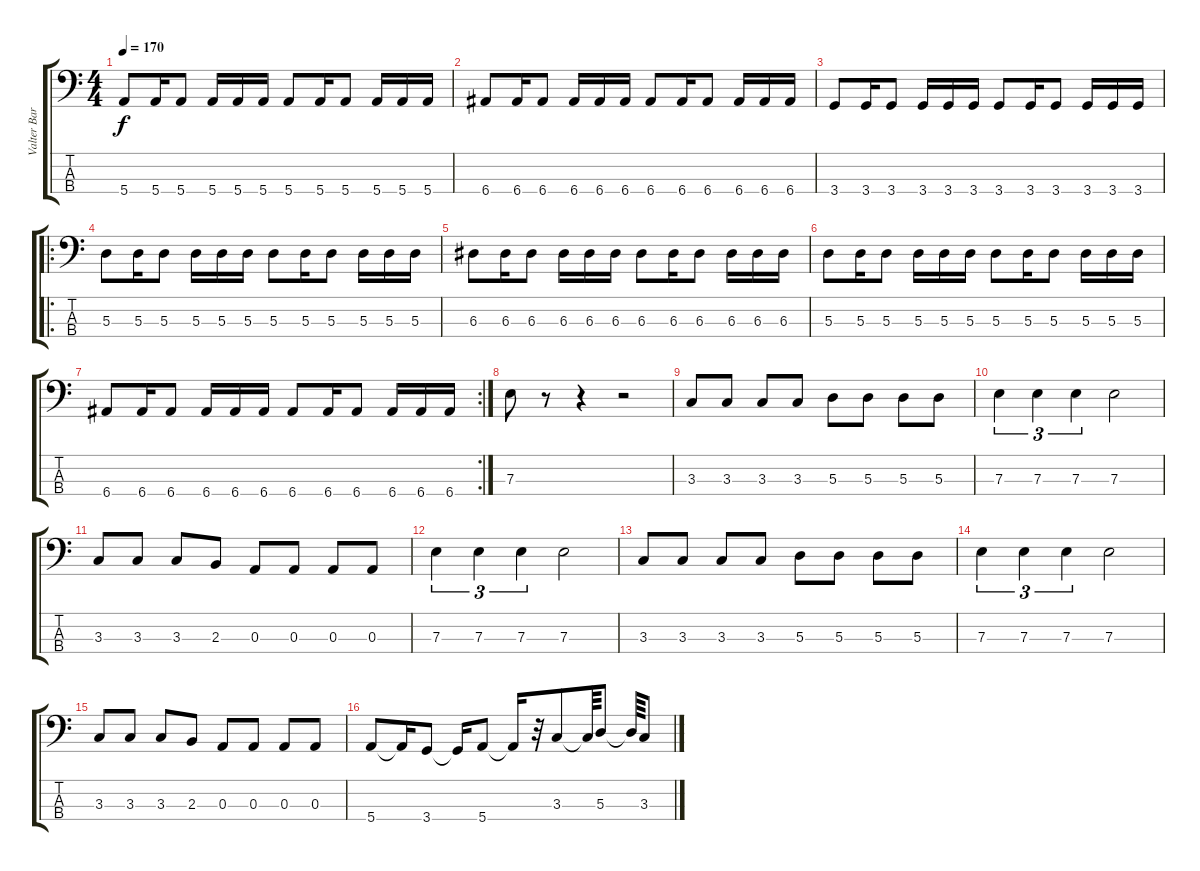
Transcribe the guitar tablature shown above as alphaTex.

\track ("Valter Barros" "Valter Bar") {instrument electricbasspick}
\staff {score tabs}
\tuning (G2 D2 A1 E1) {hide}
\ts (4 4)
\tempo 170
\clef f4
\ks c
5.4.8{dy f} 5.4.16 5.4.8 5.4.16 5.4.16 5.4.16 5.4.8 5.4.16 5.4.8 5.4.16 5.4.16 5.4.16 |
6.4.8 6.4.16 6.4.8 6.4.16 6.4.16 6.4.16 6.4.8 6.4.16 6.4.8 6.4.16 6.4.16 6.4.16 |
3.4.8 3.4.16 3.4.8 3.4.16 3.4.16 3.4.16 3.4.8 3.4.16 3.4.8 3.4.16 3.4.16 3.4.16 |
\ro
5.3.8 5.3.16 5.3.8 5.3.16 5.3.16 5.3.16 5.3.8 5.3.16 5.3.8 5.3.16 5.3.16 5.3.16 |
6.3.8 6.3.16 6.3.8 6.3.16 6.3.16 6.3.16 6.3.8 6.3.16 6.3.8 6.3.16 6.3.16 6.3.16 |
5.3.8 5.3.16 5.3.8 5.3.16 5.3.16 5.3.16 5.3.8 5.3.16 5.3.8 5.3.16 5.3.16 5.3.16 |
\rc 2
6.4.8 6.4.16 6.4.8 6.4.16 6.4.16 6.4.16 6.4.8 6.4.16 6.4.8 6.4.16 6.4.16 6.4.16 |
7.3.8 r.8 r.4 r.2 |
3.3.8 3.3.8 3.3.8 3.3.8 5.3.8 5.3.8 5.3.8 5.3.8 |
7.3.4{tu (3 2)} 7.3.4{tu (3 2)} 7.3.4{tu (3 2)} 7.3.2 |
3.3.8 3.3.8 3.3.8 2.3.8 0.3.8 0.3.8 0.3.8 0.3.8 |
7.3.4{tu (3 2)} 7.3.4{tu (3 2)} 7.3.4{tu (3 2)} 7.3.2 |
3.3.8 3.3.8 3.3.8 3.3.8 5.3.8 5.3.8 5.3.8 5.3.8 |
7.3.4{tu (3 2)} 7.3.4{tu (3 2)} 7.3.4{tu (3 2)} 7.3.2 |
3.3.8 3.3.8 3.3.8 2.3.8 0.3.8 0.3.8 0.3.8 0.3.8 |
5.4.8 5.4{t}.16 3.4.8 3.4{t}.16 5.4.8 5.4{t}.16 r.32 3.3.8 3.3{t}.64 5.3.8 5.3{t}.64 3.3.8
